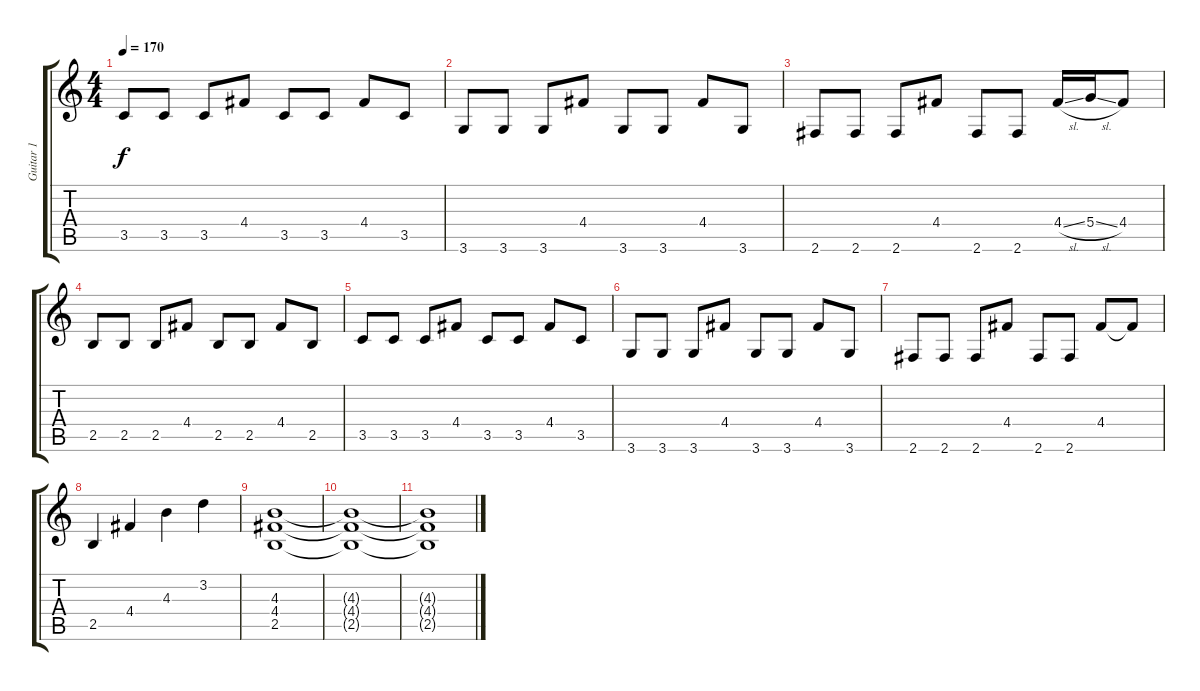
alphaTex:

\track ("Guitar 1" "Guitar 1") {instrument distortionguitar}
\staff {score tabs}
\tuning (E4 B3 G3 D3 A2 E2) {hide}
\ts (4 4)
\tempo 170
\clef g2
\ks c
3.5.8{dy f} 3.5.8 3.5.8 4.4.8 3.5.8 3.5.8 4.4.8 3.5.8 |
3.6.8 3.6.8 3.6.8 4.4.8 3.6.8 3.6.8 4.4.8 3.6.8 |
2.6.8 2.6.8 2.6.8 4.4.8 2.6.8 2.6.8 4.4{sl}.16 5.4{sl}.16 4.4.8 |
2.5.8 2.5.8 2.5.8 4.4.8 2.5.8 2.5.8 4.4.8 2.5.8 |
3.5.8 3.5.8 3.5.8 4.4.8 3.5.8 3.5.8 4.4.8 3.5.8 |
3.6.8 3.6.8 3.6.8 4.4.8 3.6.8 3.6.8 4.4.8 3.6.8 |
2.6.8 2.6.8 2.6.8 4.4.8 2.6.8 2.6.8 4.4.8 4.4{t}.8 |
2.5.4 4.4.4 4.3.4 3.2.4 |
(4.3 4.4 2.5).1{volume 0} |
(4.3{t} 4.4{t} 2.5{t}).1 |
(4.3{t} 4.4{t} 2.5{t}).1
